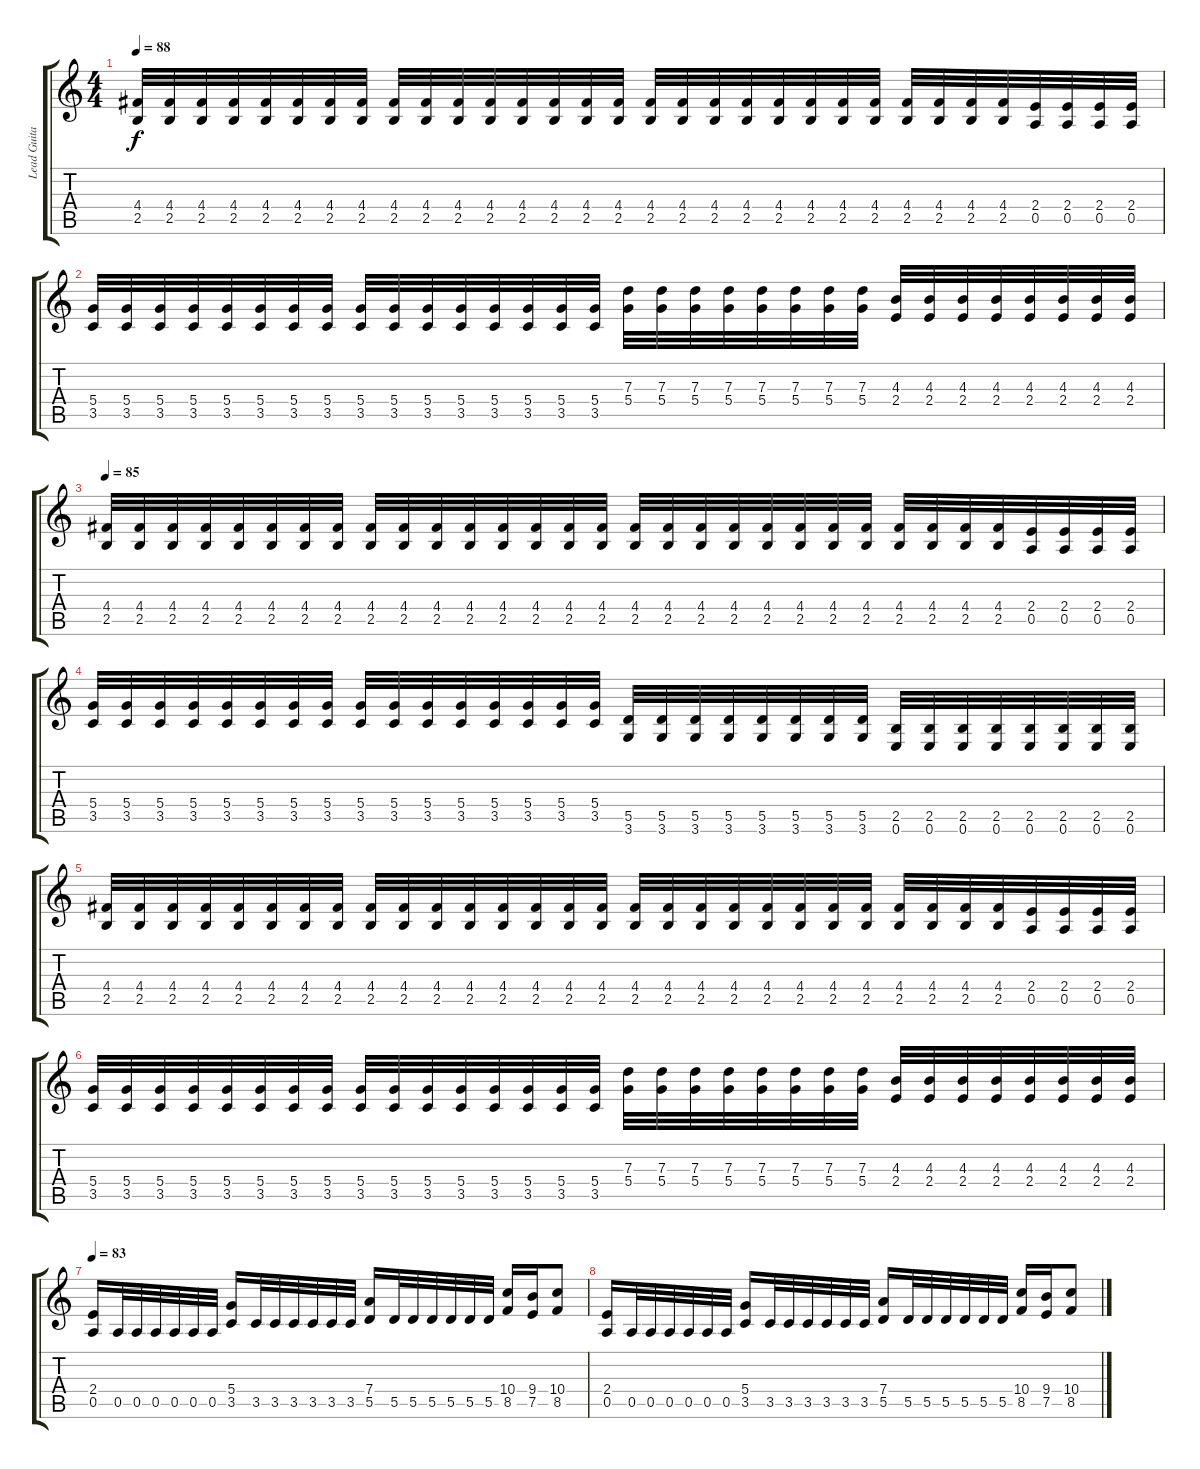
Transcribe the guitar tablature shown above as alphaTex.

\track ("Lead Guitar" "Lead Guita") {instrument distortionguitar}
\staff {score tabs}
\tuning (E4 B3 G3 D3 A2 E2) {hide}
\ts (4 4)
\tempo 88
\clef g2
\ks c
(4.4 2.5).32{dy f} (4.4 2.5).32 (4.4 2.5).32 (4.4 2.5).32 (4.4 2.5).32 (4.4 2.5).32 (4.4 2.5).32 (4.4 2.5).32 (4.4 2.5).32 (4.4 2.5).32 (4.4 2.5).32 (4.4 2.5).32 (4.4 2.5).32 (4.4 2.5).32 (4.4 2.5).32 (4.4 2.5).32 (4.4 2.5).32 (4.4 2.5).32 (4.4 2.5).32 (4.4 2.5).32 (4.4 2.5).32 (4.4 2.5).32 (4.4 2.5).32 (4.4 2.5).32 (4.4 2.5).32 (4.4 2.5).32 (4.4 2.5).32 (4.4 2.5).32 (2.4 0.5).32 (2.4 0.5).32 (2.4 0.5).32 (2.4 0.5).32 |
(5.4 3.5).32 (5.4 3.5).32 (5.4 3.5).32 (5.4 3.5).32 (5.4 3.5).32 (5.4 3.5).32 (5.4 3.5).32 (5.4 3.5).32 (5.4 3.5).32 (5.4 3.5).32 (5.4 3.5).32 (5.4 3.5).32 (5.4 3.5).32 (5.4 3.5).32 (5.4 3.5).32 (5.4 3.5).32 (7.3 5.4).32 (7.3 5.4).32 (7.3 5.4).32 (7.3 5.4).32 (7.3 5.4).32 (7.3 5.4).32 (7.3 5.4).32 (7.3 5.4).32 (4.3 2.4).32 (4.3 2.4).32 (4.3 2.4).32 (4.3 2.4).32 (4.3 2.4).32 (4.3 2.4).32 (4.3 2.4).32 (4.3 2.4).32 |
\tempo 85
(4.4 2.5).32 (4.4 2.5).32 (4.4 2.5).32 (4.4 2.5).32 (4.4 2.5).32 (4.4 2.5).32 (4.4 2.5).32 (4.4 2.5).32 (4.4 2.5).32 (4.4 2.5).32 (4.4 2.5).32 (4.4 2.5).32 (4.4 2.5).32 (4.4 2.5).32 (4.4 2.5).32 (4.4 2.5).32 (4.4 2.5).32 (4.4 2.5).32 (4.4 2.5).32 (4.4 2.5).32 (4.4 2.5).32 (4.4 2.5).32 (4.4 2.5).32 (4.4 2.5).32 (4.4 2.5).32 (4.4 2.5).32 (4.4 2.5).32 (4.4 2.5).32 (2.4 0.5).32 (2.4 0.5).32 (2.4 0.5).32 (2.4 0.5).32 |
(5.4 3.5).32 (5.4 3.5).32 (5.4 3.5).32 (5.4 3.5).32 (5.4 3.5).32 (5.4 3.5).32 (5.4 3.5).32 (5.4 3.5).32 (5.4 3.5).32 (5.4 3.5).32 (5.4 3.5).32 (5.4 3.5).32 (5.4 3.5).32 (5.4 3.5).32 (5.4 3.5).32 (5.4 3.5).32 (5.5 3.6).32 (5.5 3.6).32 (5.5 3.6).32 (5.5 3.6).32 (5.5 3.6).32 (5.5 3.6).32 (5.5 3.6).32 (5.5 3.6).32 (2.5 0.6).32 (2.5 0.6).32 (2.5 0.6).32 (2.5 0.6).32 (2.5 0.6).32 (2.5 0.6).32 (2.5 0.6).32 (2.5 0.6).32 |
(4.4 2.5).32 (4.4 2.5).32 (4.4 2.5).32 (4.4 2.5).32 (4.4 2.5).32 (4.4 2.5).32 (4.4 2.5).32 (4.4 2.5).32 (4.4 2.5).32 (4.4 2.5).32 (4.4 2.5).32 (4.4 2.5).32 (4.4 2.5).32 (4.4 2.5).32 (4.4 2.5).32 (4.4 2.5).32 (4.4 2.5).32 (4.4 2.5).32 (4.4 2.5).32 (4.4 2.5).32 (4.4 2.5).32 (4.4 2.5).32 (4.4 2.5).32 (4.4 2.5).32 (4.4 2.5).32 (4.4 2.5).32 (4.4 2.5).32 (4.4 2.5).32 (2.4 0.5).32 (2.4 0.5).32 (2.4 0.5).32 (2.4 0.5).32 |
(5.4 3.5).32 (5.4 3.5).32 (5.4 3.5).32 (5.4 3.5).32 (5.4 3.5).32 (5.4 3.5).32 (5.4 3.5).32 (5.4 3.5).32 (5.4 3.5).32 (5.4 3.5).32 (5.4 3.5).32 (5.4 3.5).32 (5.4 3.5).32 (5.4 3.5).32 (5.4 3.5).32 (5.4 3.5).32 (7.3 5.4).32 (7.3 5.4).32 (7.3 5.4).32 (7.3 5.4).32 (7.3 5.4).32 (7.3 5.4).32 (7.3 5.4).32 (7.3 5.4).32 (4.3 2.4).32 (4.3 2.4).32 (4.3 2.4).32 (4.3 2.4).32 (4.3 2.4).32 (4.3 2.4).32 (4.3 2.4).32 (4.3 2.4).32 |
\tempo 83
(2.4 0.5).16 0.5.32 0.5.32 0.5.32 0.5.32 0.5.32 0.5.32 (5.4 3.5).16 3.5.32 3.5.32 3.5.32 3.5.32 3.5.32 3.5.32 (7.4 5.5).16 5.5.32 5.5.32 5.5.32 5.5.32 5.5.32 5.5.32 (10.4 8.5).16 (9.4 7.5).16 (10.4 8.5).8 |
(2.4 0.5).16 0.5.32 0.5.32 0.5.32 0.5.32 0.5.32 0.5.32 (5.4 3.5).16 3.5.32 3.5.32 3.5.32 3.5.32 3.5.32 3.5.32 (7.4 5.5).16 5.5.32 5.5.32 5.5.32 5.5.32 5.5.32 5.5.32 (10.4 8.5).16 (9.4 7.5).16 (10.4 8.5).8
